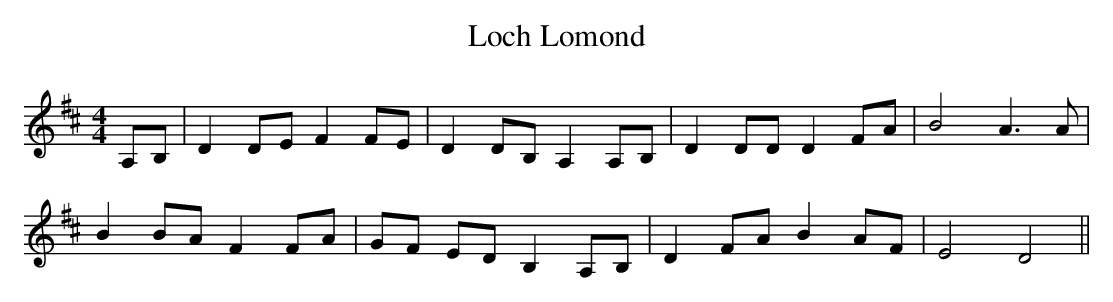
X:1
T: Loch Lomond
M: 4/4
L: 1/8
K: Dmaj
A,B,|D2 DE F2 FE|D2 DB, A,2 A,B,|D2 DD D2 FA|B4 A3A|
B2 BA F2 FA|GF ED B,2 A,B,|D2 FA B2 AF|E4 D4||
